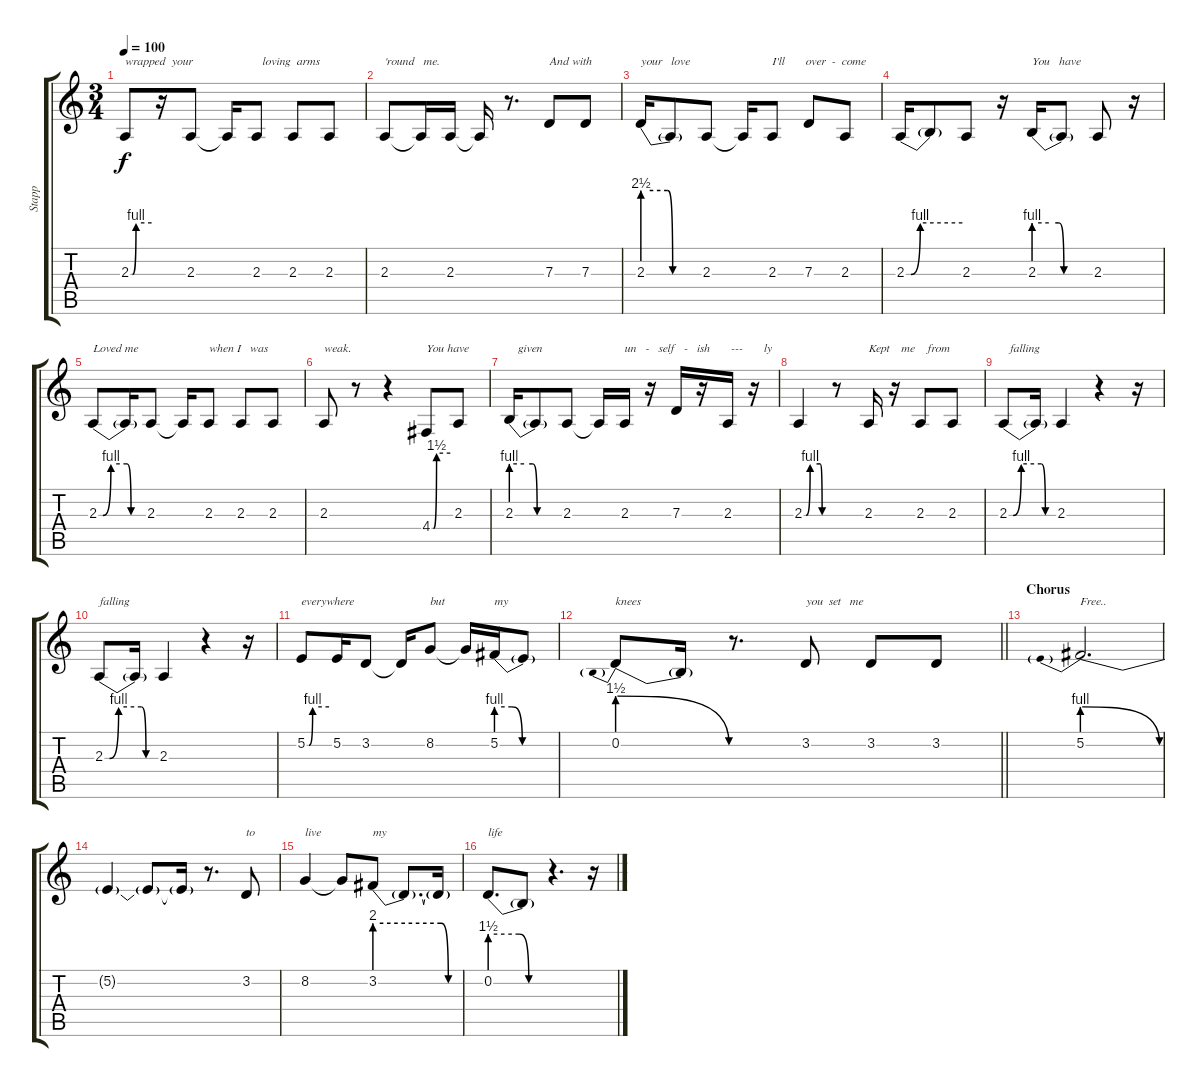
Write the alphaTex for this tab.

\track ("Stapp" "Stapp") {instrument cello}
\staff {score tabs}
\tuning (E4 B3 G3 D3 A2 D2) {hide}
\ts (3 4)
\tempo 100
\clef g2
\ks c
2.3{be (custom 0 0 5 0 15 4 60 4)}.8{txt "wrapped  your" dy f} r.16 2.3.8 2.3{t}.16 2.3.8{txt "  loving  arms"} 2.3.8 2.3.8 |
2.3.8{txt "'round   me."} 2.3{t}.16 2.3.16 2.3{t}.16 r.8{d} 7.3.8{txt "And with"} 7.3.8 |
2.3{be (custom 0 10 25 10 30 0 60 0)}.16{txt "your   love"} 2.3{t}.8 2.3.8 2.3{t}.16 2.3.8{txt "I'll       over  -  come"} 7.3.8 2.3.8 |
2.3{be (custom 0 0 5 0 15 4 60 4)}.16 2.3{t}.8 2.3.8 r.16 2.3{be (custom 0 4 15 4 25 4 30 0 60 0)}.16{txt "You   have"} 2.3{t}.8 2.3.8 r.16 |
2.3{be (custom 0 0 5 0 15 4 35 4 40 0 60 0)}.8{txt "Loved me"} 2.3{t}.16 2.3.8 2.3{t}.16 2.3.8{txt "when I   was"} 2.3.8 2.3.8 |
2.3.8{txt "weak."} r.8 r.4 4.4{be (custom 0 0 5 0 15 6 60 6)}.8{txt "You have"} 2.3.8 |
2.3{be (custom 0 4 15 4 25 4 30 0 60 0)}.16{txt "   given"} 2.3{t}.8 2.3.8 2.3{t}.16 2.3.16{txt "un   -   self   -   ish       ---       ly"} r.16 7.3.16 r.16 2.3.16 r.16 |
2.3{be (custom 0 0 5 0 15 4 40 4 45 0 60 0)}.4 r.8 2.3.16{txt "Kept    me    from"} r.16 2.3.8 2.3.8 |
2.3{be (custom 0 0 5 0 15 4 40 4 45 0 60 0)}.8{txt "  falling"} 2.3{t}.16 2.3.4 r.4 r.16 |
2.3{be (custom 0 0 5 0 15 4 40 4 45 0 60 0)}.8{txt "falling"} 2.3{t}.16 2.3.4 r.4 r.16 |
5.2{be (custom 0 0 5 0 15 4 60 4)}.8{txt "everywhere"} 5.2.16 3.2.8 3.2{t}.16 8.2.8{txt "but"} 8.2{t}.16 5.2{be (custom 0 4 15 4 25 0 60 0)}.16{txt "my"} 5.2{t}.8 |
\barLineRight lightlight
0.2{be (prebendrelease 0 6 60 0)}.8{txt "knees"} 0.2{t}.16 r.8{d} 3.2.8{txt "you  set   me"} 3.2.8 3.2.8 |
\section ("" "Chorus")
5.2{be (prebendrelease 0 4 60 0)}.2{d txt "Free.."} |
5.2{t}.4 5.2{t}.8 5.2{t}.16 r.8{d} 3.2.8{txt "to"} |
8.2.4{txt "live"} 8.2{t}.8 3.2{be (custom 0 8 45 8 50 0 60 0)}.8{txt "my"} 3.2{t}.8{d} 3.2{t}.16 |
0.2{be (custom 0 6 15 6 30 6 40 0 60 0)}.8{d txt "life"} 0.2{t}.8 r.4{d} r.16
